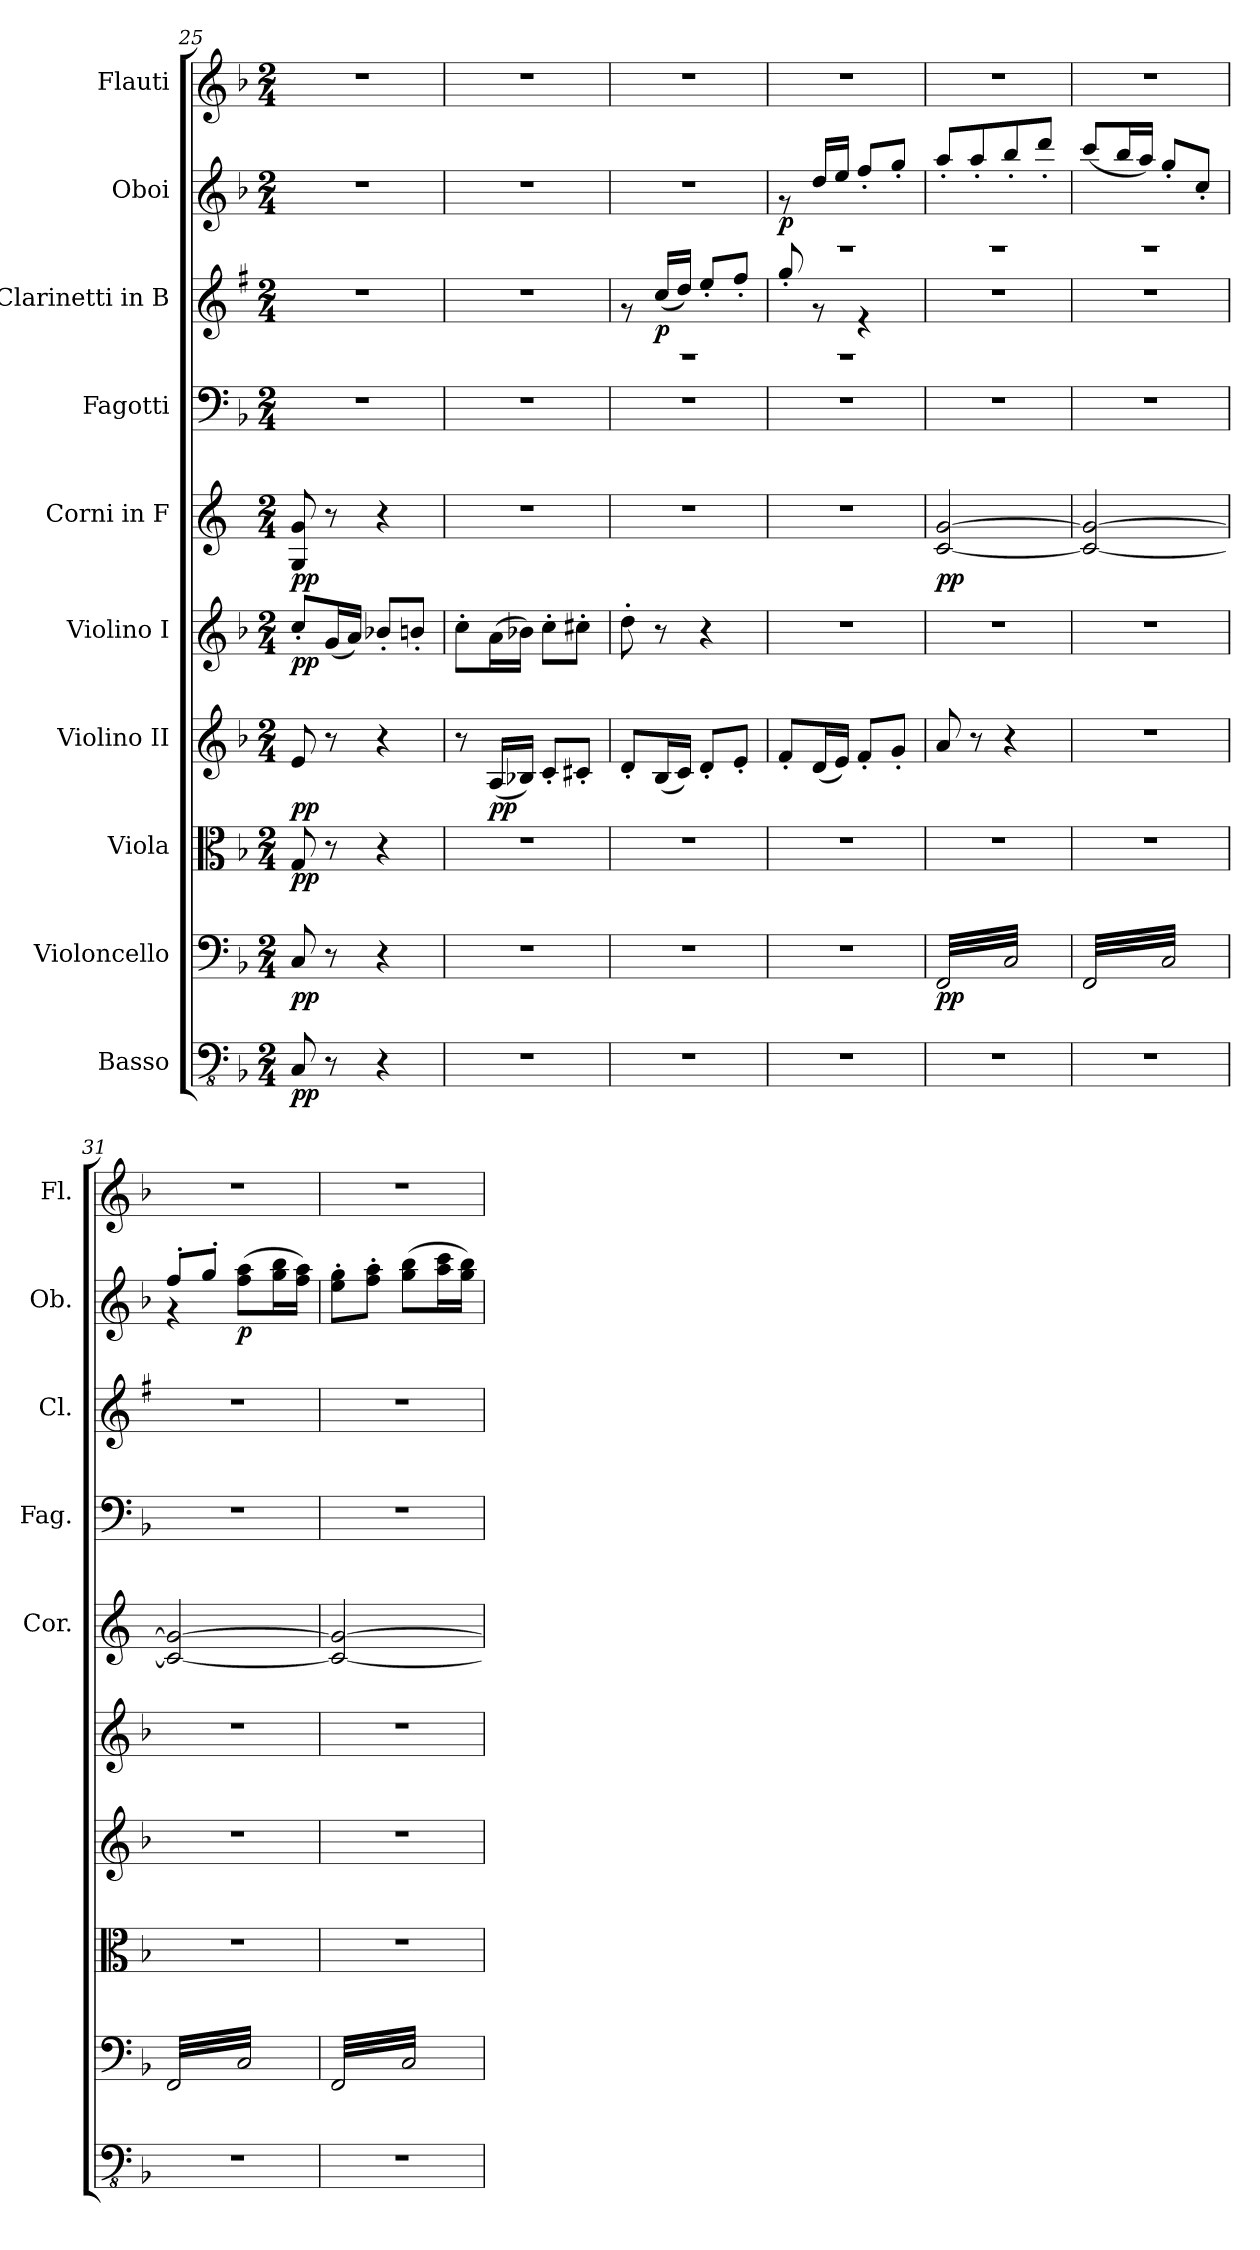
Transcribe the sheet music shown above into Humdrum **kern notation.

**kern	**dynam	**kern	**dynam	**kern	**dynam	**kern	**dynam	**kern	**dynam	**kern	**dynam	**kern	**kern	**dynam	**kern	**dynam	**kern
*part10	*part10	*part9	*part9	*part8	*part8	*part7	*part7	*part6	*part6	*part5	*part5	*part4	*part3	*part3	*part2	*part2	*part1
*staff10	*staff10	*staff9	*staff9	*staff8	*staff8	*staff7	*staff7	*staff6	*staff6	*staff5	*staff5	*staff4	*staff3	*staff3	*staff2	*staff2	*staff1
*I"Basso	*	*I"Violoncello	*	*I"Viola	*	*I"Violino II	*	*I"Violino I	*	*I"Corni in F	*	*I"Fagotti	*I"Clarinetti in B	*	*I"Oboi	*	*I"Flauti
*	*	*	*	*	*	*	*	*	*	*I'Cor.	*	*I'Fag.	*I'Cl.	*	*I'Ob.	*	*I'Fl.
*clefFv4	*	*clefF4	*	*clefC3	*	*clefG2	*	*clefG2	*	*clefG2	*	*clefF4	*clefG2	*	*clefG2	*	*clefG2
*	*	*	*	*	*	*	*	*	*	*ITrd4c7	*	*	*ITrd1c2	*	*	*	*
*k[b-]	*	*k[b-]	*	*k[b-]	*	*k[b-]	*	*k[b-]	*	*k[b-]	*	*k[b-]	*k[b-]	*	*k[b-]	*	*k[b-]
*M2/4	*	*M2/4	*	*M2/4	*	*M2/4	*	*M2/4	*	*M2/4	*	*M2/4	*M2/4	*	*M2/4	*	*M2/4
=25	=25	=25	=25	=25	=25	=25	=25	=25	=25	=25	=25	=25	=25	=25	=25	=25	=25
!	!LO:DY:b	!	!LO:DY:b	!	!LO:DY:b	!	!LO:DY:b	!	!LO:DY:b	!	!LO:DY:b	!	!	!	!	!	!
8CC/	pp	8C/	pp	8G/	pp	8e/	pp	8cc'/L	pp	8C/ 8c/	pp	2r	2r	.	2r	.	2r
8r	.	8r	.	8r	.	8r	.	(16g/L	.	8r	.	.	.	.	.	.	.
.	.	.	.	.	.	.	.	16a/JJ)	.	.	.	.	.	.	.	.	.
4r	.	4r	.	4r	.	4r	.	8b-X'/L	.	4r	.	.	.	.	.	.	.
.	.	.	.	.	.	.	.	8bn'/J	.	.	.	.	.	.	.	.	.
!!LO:LB:g=z
=26	=26	=26	=26	=26	=26	=26	=26	=26	=26	=26	=26	=26	=26	=26	=26	=26	=26
2r	.	2r	.	2r	.	8r	.	8cc'\L	.	2r	.	2r	2r	.	2r	.	2r
!	!	!	!	!	!	!	!LO:DY:b	!	!	!	!	!	!	!	!	!	!
.	.	.	.	.	.	(16A/LL	pp	(16a\L	.	.	.	.	.	.	.	.	.
.	.	.	.	.	.	16B-X/JJ)	.	16b-X\JJ)	.	.	.	.	.	.	.	.	.
.	.	.	.	.	.	8c'/L	.	8cc'\L	.	.	.	.	.	.	.	.	.
.	.	.	.	.	.	8c#X'/J	.	8cc#X'\J	.	.	.	.	.	.	.	.	.
=27	=27	=27	=27	=27	=27	=27	=27	=27	=27	=27	=27	=27	=27	=27	=27	=27	=27
*	*	*	*	*	*	*	*	*	*	*	*	*	*^	*	*	*	*
2r	.	2r	.	2r	.	8d'/L	.	8dd'\	.	2r	.	2r	2rF	8r	.	2r	.	2r
!	!	!	!	!	!	!	!	!	!	!	!	!	!	!	!LO:DY:b	!	!	!
.	.	.	.	.	.	(16B-/L	.	8r	.	.	.	.	.	(16b-/LL	p	.	.	.
.	.	.	.	.	.	16c/JJ)	.	.	.	.	.	.	.	16cc/JJ)	.	.	.	.
.	.	.	.	.	.	8d'/L	.	4r	.	.	.	.	.	8dd'/L	.	.	.	.
.	.	.	.	.	.	8e'/J	.	.	.	.	.	.	.	8ee'/J	.	.	.	.
=28	=28	=28	=28	=28	=28	=28	=28	=28	=28	=28	=28	=28	=28	=28	=28	=28	=28	=28
*	*	*	*	*	*	*	*	*	*	*	*	*	*	*	*	*^	*	*
!	!	!	!	!	!	!	!	!	!	!	!	!	!	!	!	!	!	!LO:DY:b	!
2r	.	2r	.	2r	.	8f'/L	.	2r	.	2r	.	2r	2rF	8ff'/	.	2rF	8r	p	2r
.	.	.	.	.	.	(16d/L	.	.	.	.	.	.	.	8r	.	.	16dd/LL	.	.
.	.	.	.	.	.	16e/JJ)	.	.	.	.	.	.	.	.	.	.	16ee/JJ	.	.
.	.	.	.	.	.	8f'/L	.	.	.	.	.	.	.	4r	.	.	8ff'/L	.	.
.	.	.	.	.	.	8g'/J	.	.	.	.	.	.	.	.	.	.	8gg'/J	.	.
*	*	*	*	*	*	*	*	*	*	*	*	*	*v	*v	*	*	*	*	*
=29	=29	=29	=29	=29	=29	=29	=29	=29	=29	=29	=29	=29	=29	=29	=29	=29	=29	=29
!	!	!	!LO:DY:b	!	!	!	!	!	!	!	!LO:DY:b	!	!	!	!	!	!	!
*	*	*tremolo	*	*	*	*	*	*	*	*	*	*	*	*	*	*	*	*
2r	.	32FF/LLL	pp	2r	.	8a/	.	2r	.	[2F/ [2c/	pp	2r	2r	.	2rF	8aa'/L	.	2r
.	.	32C/	.	.	.	.	.	.	.	.	.	.	.	.	.	.	.	.
.	.	32FF/	.	.	.	.	.	.	.	.	.	.	.	.	.	.	.	.
.	.	32C/	.	.	.	.	.	.	.	.	.	.	.	.	.	.	.	.
.	.	32FF/	.	.	.	8r	.	.	.	.	.	.	.	.	.	8aa'/	.	.
.	.	32C/	.	.	.	.	.	.	.	.	.	.	.	.	.	.	.	.
.	.	32FF/	.	.	.	.	.	.	.	.	.	.	.	.	.	.	.	.
.	.	32C/	.	.	.	.	.	.	.	.	.	.	.	.	.	.	.	.
.	.	32FF/	.	.	.	4r	.	.	.	.	.	.	.	.	.	8bb-'/	.	.
.	.	32C/	.	.	.	.	.	.	.	.	.	.	.	.	.	.	.	.
.	.	32FF/	.	.	.	.	.	.	.	.	.	.	.	.	.	.	.	.
.	.	32C/	.	.	.	.	.	.	.	.	.	.	.	.	.	.	.	.
.	.	32FF/	.	.	.	.	.	.	.	.	.	.	.	.	.	8ddd'/J	.	.
.	.	32C/	.	.	.	.	.	.	.	.	.	.	.	.	.	.	.	.
.	.	32FF/	.	.	.	.	.	.	.	.	.	.	.	.	.	.	.	.
.	.	32C/JJJ	.	.	.	.	.	.	.	.	.	.	.	.	.	.	.	.
=30	=30	=30	=30	=30	=30	=30	=30	=30	=30	=30	=30	=30	=30	=30	=30	=30	=30	=30
2r	.	32FF/LLL	.	2r	.	2r	.	2r	.	2F/_ 2c/_	.	2r	2r	.	2rF	(8ccc/L	.	2r
.	.	32C/	.	.	.	.	.	.	.	.	.	.	.	.	.	.	.	.
.	.	32FF/	.	.	.	.	.	.	.	.	.	.	.	.	.	.	.	.
.	.	32C/	.	.	.	.	.	.	.	.	.	.	.	.	.	.	.	.
.	.	32FF/	.	.	.	.	.	.	.	.	.	.	.	.	.	16bb-/L	.	.
.	.	32C/	.	.	.	.	.	.	.	.	.	.	.	.	.	.	.	.
.	.	32FF/	.	.	.	.	.	.	.	.	.	.	.	.	.	16aa/JJ)	.	.
.	.	32C/	.	.	.	.	.	.	.	.	.	.	.	.	.	.	.	.
.	.	32FF/	.	.	.	.	.	.	.	.	.	.	.	.	.	8gg'/L	.	.
.	.	32C/	.	.	.	.	.	.	.	.	.	.	.	.	.	.	.	.
.	.	32FF/	.	.	.	.	.	.	.	.	.	.	.	.	.	.	.	.
.	.	32C/	.	.	.	.	.	.	.	.	.	.	.	.	.	.	.	.
.	.	32FF/	.	.	.	.	.	.	.	.	.	.	.	.	.	8cc'/J	.	.
.	.	32C/	.	.	.	.	.	.	.	.	.	.	.	.	.	.	.	.
.	.	32FF/	.	.	.	.	.	.	.	.	.	.	.	.	.	.	.	.
.	.	32C/JJJ	.	.	.	.	.	.	.	.	.	.	.	.	.	.	.	.
=31	=31	=31	=31	=31	=31	=31	=31	=31	=31	=31	=31	=31	=31	=31	=31	=31	=31	=31
2r	.	32FF/LLL	.	2r	.	2r	.	2r	.	2F/_ 2c/_	.	2r	2r	.	8ff'/L	4r	.	2r
.	.	32C/	.	.	.	.	.	.	.	.	.	.	.	.	.	.	.	.
.	.	32FF/	.	.	.	.	.	.	.	.	.	.	.	.	.	.	.	.
.	.	32C/	.	.	.	.	.	.	.	.	.	.	.	.	.	.	.	.
.	.	32FF/	.	.	.	.	.	.	.	.	.	.	.	.	8gg'/J	.	.	.
.	.	32C/	.	.	.	.	.	.	.	.	.	.	.	.	.	.	.	.
.	.	32FF/	.	.	.	.	.	.	.	.	.	.	.	.	.	.	.	.
.	.	32C/	.	.	.	.	.	.	.	.	.	.	.	.	.	.	.	.
!	!	!	!	!	!	!	!	!	!	!	!	!	!	!	!	!	!LO:DY:b	!
.	.	32FF/	.	.	.	.	.	.	.	.	.	.	.	.	(>8ff\ 8aa\L	4ryy	p	.
.	.	32C/	.	.	.	.	.	.	.	.	.	.	.	.	.	.	.	.
.	.	32FF/	.	.	.	.	.	.	.	.	.	.	.	.	.	.	.	.
.	.	32C/	.	.	.	.	.	.	.	.	.	.	.	.	.	.	.	.
.	.	32FF/	.	.	.	.	.	.	.	.	.	.	.	.	16gg\ 16bb-\L	.	.	.
.	.	32C/	.	.	.	.	.	.	.	.	.	.	.	.	.	.	.	.
.	.	32FF/	.	.	.	.	.	.	.	.	.	.	.	.	16ff\ 16aa\JJ)	.	.	.
.	.	32C/JJJ	.	.	.	.	.	.	.	.	.	.	.	.	.	.	.	.
*	*	*	*	*	*	*	*	*	*	*	*	*	*	*	*v	*v	*	*
=32	=32	=32	=32	=32	=32	=32	=32	=32	=32	=32	=32	=32	=32	=32	=32	=32	=32
2r	.	32FF/LLL	.	2r	.	2r	.	2r	.	2F/_ 2c/_	.	2r	2r	.	8ee\' 8gg\'L	.	2r
.	.	32C/	.	.	.	.	.	.	.	.	.	.	.	.	.	.	.
.	.	32FF/	.	.	.	.	.	.	.	.	.	.	.	.	.	.	.
.	.	32C/	.	.	.	.	.	.	.	.	.	.	.	.	.	.	.
.	.	32FF/	.	.	.	.	.	.	.	.	.	.	.	.	8ff\' 8aa\'J	.	.
.	.	32C/	.	.	.	.	.	.	.	.	.	.	.	.	.	.	.
.	.	32FF/	.	.	.	.	.	.	.	.	.	.	.	.	.	.	.
.	.	32C/	.	.	.	.	.	.	.	.	.	.	.	.	.	.	.
.	.	32FF/	.	.	.	.	.	.	.	.	.	.	.	.	(8gg\ 8bb-\L	.	.
.	.	32C/	.	.	.	.	.	.	.	.	.	.	.	.	.	.	.
.	.	32FF/	.	.	.	.	.	.	.	.	.	.	.	.	.	.	.
.	.	32C/	.	.	.	.	.	.	.	.	.	.	.	.	.	.	.
.	.	32FF/	.	.	.	.	.	.	.	.	.	.	.	.	16aa\ 16ccc\L	.	.
.	.	32C/	.	.	.	.	.	.	.	.	.	.	.	.	.	.	.
.	.	32FF/	.	.	.	.	.	.	.	.	.	.	.	.	16gg\ 16bb-\JJ)	.	.
.	.	32C/JJJ	.	.	.	.	.	.	.	.	.	.	.	.	.	.	.
*	*	*Xtremolo	*	*	*	*	*	*	*	*	*	*	*	*	*	*	*
.	.	.	.	.	.	.	.	.	.	.	.	.	.	.	.	.	.
.	.	.	.	.	.	.	.	.	.	.	.	.	.	.	.	.	.
.	.	.	.	.	.	.	.	.	.	.	.	.	.	.	.	.	.
.	.	.	.	.	.	.	.	.	.	.	.	.	.	.	.	.	.
.	.	.	.	.	.	.	.	.	.	.	.	.	.	.	.	.	.
.	.	.	.	.	.	.	.	.	.	.	.	.	.	.	.	.	.
.	.	.	.	.	.	.	.	.	.	.	.	.	.	.	.	.	.
.	.	.	.	.	.	.	.	.	.	.	.	.	.	.	.	.	.
=	=	=	=	=	=	=	=	=	=	=	=	=	=	=	=	=	=
*-	*-	*-	*-	*-	*-	*-	*-	*-	*-	*-	*-	*-	*-	*-	*-	*-	*-
